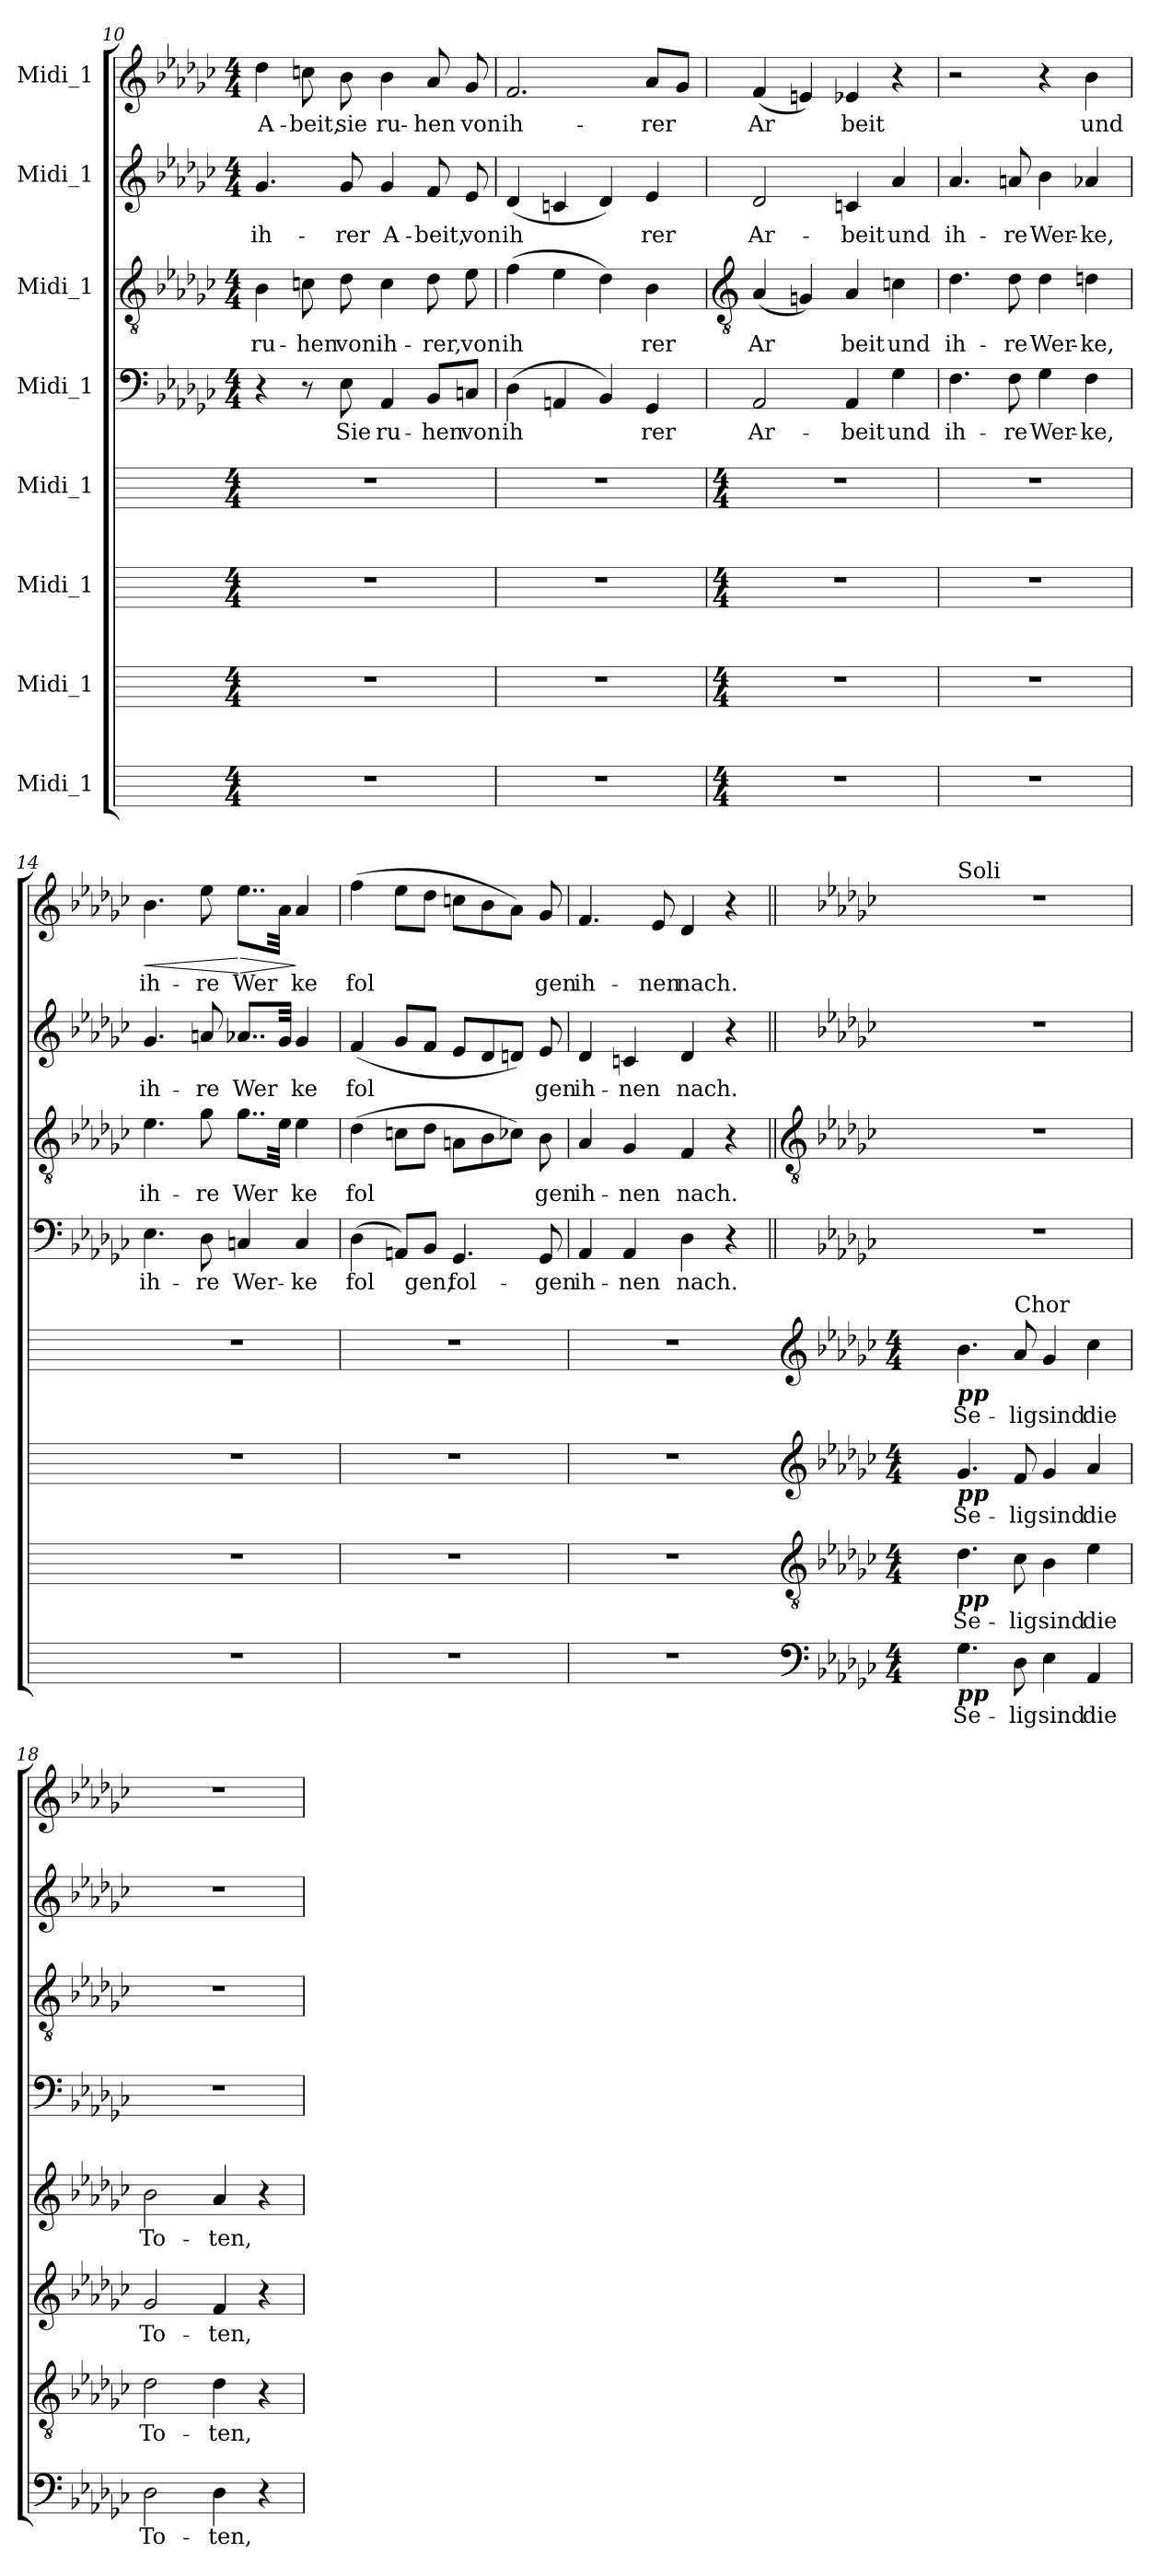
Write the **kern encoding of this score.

**kern	**text	**kern	**text	**kern	**text	**kern	**text	**kern	**text	**kern	**text	**kern	**text	**kern	**text	**dynam
*part8	*part8	*part7	*part7	*part6	*part6	*part5	*part5	*part4	*part4	*part3	*part3	*part2	*part2	*part1	*part1	*part1
*staff8	*staff8	*staff7	*staff7	*staff6	*staff6	*staff5	*staff5	*staff4	*staff4	*staff3	*staff3	*staff2	*staff2	*staff1	*staff1	*staff1
*I"Midi_1	*	*I"Midi_1	*	*I"Midi_1	*	*I"Midi_1	*	*I"Midi_1	*	*I"Midi_1	*	*I"Midi_1	*	*I"Midi_1	*	*
*	*	*	*	*	*	*	*	*clefF4	*	*clefGv2	*	*clefG2	*	*clefG2	*	*
*	*	*	*	*	*	*	*	*k[b-e-a-d-g-c-]	*	*k[b-e-a-d-g-c-]	*	*k[b-e-a-d-g-c-]	*	*k[b-e-a-d-g-c-]	*	*
*	*	*	*	*	*	*	*	*G-:	*	*G-:	*	*G-:	*	*G-:	*	*
*M4/4	*	*M4/4	*	*M4/4	*	*M4/4	*	*M4/4	*	*M4/4	*	*M4/4	*	*M4/4	*	*
=10	=10	=10	=10	=10	=10	=10	=10	=10	=10	=10	=10	=10	=10	=10	=10	=10
!	!	!	!	!	!	!	!	!	!	!	!LO:LY:b	!	!LO:LY:b	!	!LO:LY:b	!
1r	.	1r	.	1r	.	1r	.	4r	.	4B-	ru-	4.g-	ih-	4dd-	A-	.
!	!	!	!	!	!	!	!	!	!	!	!LO:LY:b	!	!	!	!LO:LY:b	!
.	.	.	.	.	.	.	.	8r	.	8cn	-hen	.	.	8ccn	-beit,	.
!	!	!	!	!	!	!	!	!	!LO:LY:b	!	!LO:LY:b	!	!LO:LY:b	!	!LO:LY:b	!
.	.	.	.	.	.	.	.	8E-	Sie	8d-	von	8g-	-rer	8b-	sie	.
!	!	!	!	!	!	!	!	!	!LO:LY:b	!	!LO:LY:b	!	!LO:LY:b	!	!LO:LY:b	!
.	.	.	.	.	.	.	.	4AA-	ru-	4c	ih-	4g-	A-	4b-	ru-	.
!	!	!	!	!	!	!	!	!	!LO:LY:b	!	!LO:LY:b	!	!LO:LY:b	!	!LO:LY:b	!
.	.	.	.	.	.	.	.	8BB-/L	-hen	8d-	-rer,	8f	-beit,	8a-	-hen	.
!	!	!	!	!	!	!	!	!	!LO:LY:b	!	!LO:LY:b	!	!LO:LY:b	!	!LO:LY:b	!
.	.	.	.	.	.	.	.	8Cn/J	von	8e-	von	8e-	von	8g-	von	.
=11	=11	=11	=11	=11	=11	=11	=11	=11	=11	=11	=11	=11	=11	=11	=11	=11
!	!	!	!	!	!	!	!	!	!LO:LY:b	!	!LO:LY:b	!	!LO:LY:b	!	!LO:LY:b	!
1r	.	1r	.	1r	.	1r	.	(<4D-	ih	(>4f	ih	(<4d-	ih	2.f	ih-	.
.	.	.	.	.	.	.	.	4AAn	.	4e-	.	4cn	.	.	.	.
.	.	.	.	.	.	.	.	4BB-)	.	4d-)	.	4d-)	.	.	.	.
!	!	!	!	!	!	!	!	!	!LO:LY:b	!	!LO:LY:b	!	!LO:LY:b	!	!LO:LY:b	!
.	.	.	.	.	.	.	.	4GG-	rer	4B-	rer	4e-	rer	8a-L	-rer	.
.	.	.	.	.	.	.	.	.	.	.	.	.	.	8g-J	.	.
!!LO:LB:g=z
=12	=12	=12	=12	=12	=12	=12	=12	=12	=12	=12	=12	=12	=12	=12	=12	=12
*	*	*	*	*	*	*	*	*	*	*clefGv2	*	*	*	*	*	*
*M4/4	*	*M4/4	*	*M4/4	*	*M4/4	*	*	*	*	*	*	*	*	*	*
!	!	!	!	!	!	!	!	!	!LO:LY:b	!	!LO:LY:b	!	!LO:LY:b	!	!LO:LY:b	!
1r	.	1r	.	1r	.	1r	.	2AA-	Ar-	(<4A-	Ar	2d-	Ar-	(<4f	Ar	.
.	.	.	.	.	.	.	.	.	.	4Gn)	.	.	.	4en)	.	.
!	!	!	!	!	!	!	!	!	!LO:LY:b	!	!LO:LY:b	!	!LO:LY:b	!	!LO:LY:b	!
.	.	.	.	.	.	.	.	4AA-	-beit	4A-	beit	4cn	-beit	4e-X	beit	.
!	!	!	!	!	!	!	!	!	!LO:LY:b	!	!LO:LY:b	!	!LO:LY:b	!	!	!
.	.	.	.	.	.	.	.	4G-	und	4cn	und	4a-	und	4r	.	.
=13	=13	=13	=13	=13	=13	=13	=13	=13	=13	=13	=13	=13	=13	=13	=13	=13
!	!	!	!	!	!	!	!	!	!LO:LY:b	!	!LO:LY:b	!	!LO:LY:b	!	!	!
1r	.	1r	.	1r	.	1r	.	4.F	ih-	4.d-	ih-	4.a-	ih-	2r	.	.
!	!	!	!	!	!	!	!	!	!LO:LY:b	!	!LO:LY:b	!	!LO:LY:b	!	!	!
.	.	.	.	.	.	.	.	8F	-re	8d-	-re	8an	-re	.	.	.
!	!	!	!	!	!	!	!	!	!LO:LY:b	!	!LO:LY:b	!	!LO:LY:b	!	!	!
.	.	.	.	.	.	.	.	4G-	Wer-	4d-	Wer-	4b-	Wer-	4r	.	.
!	!	!	!	!	!	!	!	!	!LO:LY:b	!	!LO:LY:b	!	!LO:LY:b	!	!LO:LY:b	!
.	.	.	.	.	.	.	.	4F	-ke,	4dn	-ke,	4a-X	-ke,	4b-	und	.
=14	=14	=14	=14	=14	=14	=14	=14	=14	=14	=14	=14	=14	=14	=14	=14	=14
!	!	!	!	!	!	!	!	!	!LO:LY:b	!	!LO:LY:b	!	!LO:LY:b	!	!LO:LY:b	!LO:HP:b
1r	.	1r	.	1r	.	1r	.	4.E-	ih-	4.e-	ih-	4.g-	ih-	4.b-	ih-	<
!	!	!	!	!	!	!	!	!	!LO:LY:b	!	!LO:LY:b	!	!LO:LY:b	!	!LO:LY:b	!
.	.	.	.	.	.	.	.	8D-	-re	8g-	-re	8an	-re	8ee-	-re	.
!	!	!	!	!	!	!	!	!	!LO:LY:b	!	!LO:LY:b	!	!LO:LY:b	!	!LO:LY:b	!LO:HP:n=1:b
.	.	.	.	.	.	.	.	4Cn	Wer-	8..g-L	Wer	8..a-XL	Wer	8..ee-\L	Wer	[ >
.	.	.	.	.	.	.	.	.	.	32e-J	.	32g-J	.	32a-\J	.	.
!	!	!	!	!	!	!	!	!	!LO:LY:b	!	!LO:LY:b	!	!LO:LY:b	!	!LO:LY:b	!
.	.	.	.	.	.	.	.	4C	-ke	4e-	ke	4g-	ke	4a-	ke	]
=15	=15	=15	=15	=15	=15	=15	=15	=15	=15	=15	=15	=15	=15	=15	=15	=15
!	!	!	!	!	!	!	!	!	!LO:LY:b	!	!LO:LY:b	!	!LO:LY:b	!	!LO:LY:b	!
1r	.	1r	.	1r	.	1r	.	(<4D-	fol	(>4d-	fol	(<4f	fol	(>4ff	fol	.
.	.	.	.	.	.	.	.	8AAn/L)	.	8cnL	.	8g-L	.	8ee-L	.	.
!	!	!	!	!	!	!	!	!	!LO:LY:b	!	!	!	!	!	!	!
.	.	.	.	.	.	.	.	8BB-/J	gen,	8d-J	.	8fJ	.	8dd-J	.	.
!	!	!	!	!	!	!	!	!	!LO:LY:b	!	!	!	!	!	!	!
.	.	.	.	.	.	.	.	4.GG-	fol-	8AnL	.	8e-L	.	8ccnL	.	.
.	.	.	.	.	.	.	.	.	.	8B-	.	8d-	.	8b-	.	.
.	.	.	.	.	.	.	.	.	.	8c-XJ)	.	8dnJ)	.	8a-J)	.	.
!	!	!	!	!	!	!	!	!	!LO:LY:b	!	!LO:LY:b	!	!LO:LY:b	!	!LO:LY:b	!
.	.	.	.	.	.	.	.	8GG-	-gen	8B-	gen	8e-	gen	8g-	gen	.
=16	=16	=16	=16	=16	=16	=16	=16	=16	=16	=16	=16	=16	=16	=16	=16	=16
!	!	!	!	!	!	!	!	!	!LO:LY:b	!	!LO:LY:b	!	!LO:LY:b	!	!LO:LY:b	!
1r	.	1r	.	1r	.	1r	.	4AA-	ih-	4A-	ih-	4d-	ih-	4.f	ih-	.
!	!	!	!	!	!	!	!	!	!LO:LY:b	!	!LO:LY:b	!	!LO:LY:b	!	!	!
.	.	.	.	.	.	.	.	4AA-	-nen	4G-	-nen	4cn	-nen	.	.	.
!	!	!	!	!	!	!	!	!	!	!	!	!	!	!	!LO:LY:b	!
.	.	.	.	.	.	.	.	.	.	.	.	.	.	8e-	-nen	.
!	!	!	!	!	!	!	!	!	!LO:LY:b	!	!LO:LY:b	!	!LO:LY:b	!	!LO:LY:b	!
.	.	.	.	.	.	.	.	4D-	nach.	4F	nach.	4d-	nach.	4d-	nach.	.
.	.	.	.	.	.	.	.	4r	.	4r	.	4r	.	4r	.	.
!!LO:LB:g=z
=17	=17||	=17	=17||	=17	=17||	=17	=17||	=17||	=17||	=17||	=17||	=17||	=17||	=17||	=17||	=17||
*clefF4	*	*clefGv2	*	*clefG2	*	*clefG2	*	*	*	*clefGv2	*	*	*	*	*	*
*k[b-e-a-d-g-c-]	*	*k[b-e-a-d-g-c-]	*	*k[b-e-a-d-g-c-]	*	*k[b-e-a-d-g-c-]	*	*	*	*	*	*	*	*	*	*
*G-:	*	*G-:	*	*G-:	*	*G-:	*	*	*	*	*	*	*	*	*	*
*M4/4	*	*M4/4	*	*M4/4	*	*M4/4	*	*	*	*	*	*	*	*	*	*
!	!	!	!	!	!	!	!	!	!	!	!	!	!	!LO:TX:a:t=Soli	!	!
!	!	!	!	!	!	!LO:TX:b:Bi:t=pp	!	!	!	!	!	!	!	!	!	!
!	!	!	!	!LO:TX:b:Bi:t=pp	!	!	!	!	!	!	!	!	!	!	!	!
!	!	!LO:TX:b:Bi:t=pp	!	!	!	!	!	!	!	!	!	!	!	!	!	!
!LO:TX:b:Bi:t=pp	!	!	!	!	!	!	!	!	!	!	!	!	!	!	!	!
!	!LO:LY:b	!	!LO:LY:b	!	!LO:LY:b	!	!LO:LY:b	!	!	!	!	!	!	!	!	!
4.G-	Se-	4.d-	Se-	4.g-	Se-	4.b-	Se-	1r	.	1r	.	1r	.	1r	.	.
!	!	!	!	!	!	!LO:TX:a:t=Chor	!	!	!	!	!	!	!	!	!	!
!	!LO:LY:b	!	!LO:LY:b	!	!LO:LY:b	!	!LO:LY:b	!	!	!	!	!	!	!	!	!
8D-	-lig	8c-	-lig	8f	-lig	8a-	-lig	.	.	.	.	.	.	.	.	.
!	!LO:LY:b	!	!LO:LY:b	!	!LO:LY:b	!	!LO:LY:b	!	!	!	!	!	!	!	!	!
4E-	sind	4B-	sind	4g-	sind	4g-	sind	.	.	.	.	.	.	.	.	.
!	!LO:LY:b	!	!LO:LY:b	!	!LO:LY:b	!	!LO:LY:b	!	!	!	!	!	!	!	!	!
4AA-	die	4e-	die	4a-	die	4cc-	die	.	.	.	.	.	.	.	.	.
=18	=18	=18	=18	=18	=18	=18	=18	=18	=18	=18	=18	=18	=18	=18	=18	=18
!	!LO:LY:b	!	!LO:LY:b	!	!LO:LY:b	!	!LO:LY:b	!	!	!	!	!	!	!	!	!
2D-	To-	2d-	To-	2g-	To-	2b-	To-	1r	.	1r	.	1r	.	1r	.	.
!	!LO:LY:b	!	!LO:LY:b	!	!LO:LY:b	!	!LO:LY:b	!	!	!	!	!	!	!	!	!
4D-	-ten,	4d-	-ten,	4f	-ten,	4a-	-ten,	.	.	.	.	.	.	.	.	.
4r	.	4r	.	4r	.	4r	.	.	.	.	.	.	.	.	.	.
=	=	=	=	=	=	=	=	=	=	=	=	=	=	=	=	=
*-	*-	*-	*-	*-	*-	*-	*-	*-	*-	*-	*-	*-	*-	*-	*-	*-
